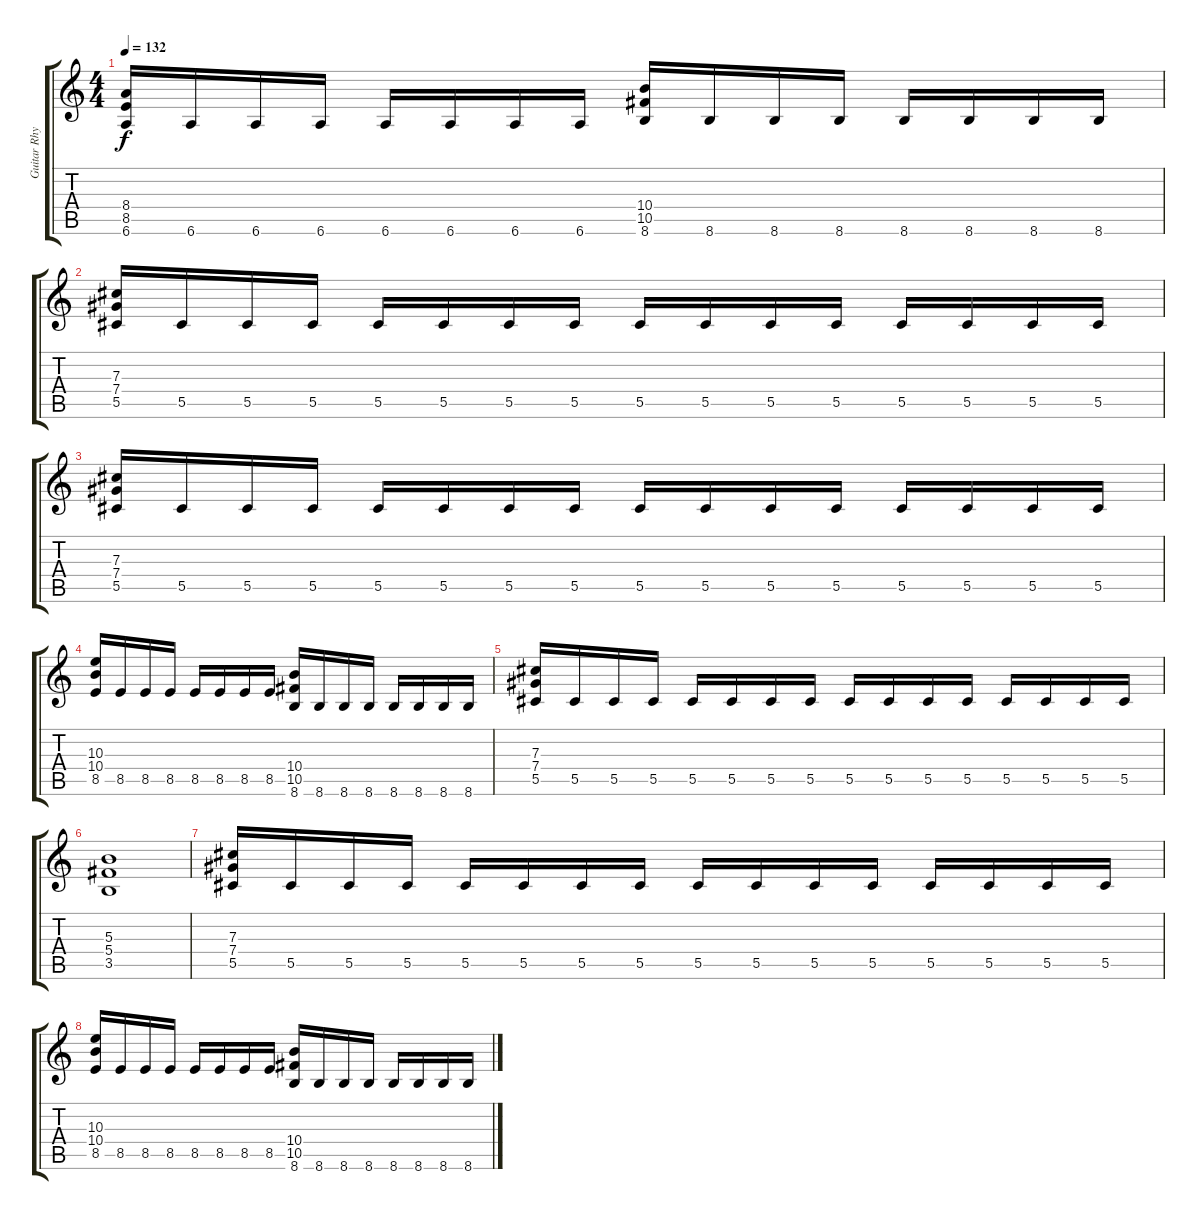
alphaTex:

\track ("Guitar Rhythm" "Guitar Rhy") {instrument distortionguitar}
\staff {score tabs}
\tuning (Eb4 Bb3 Gb3 Db3 Ab2 Eb2) {hide}
\ts (4 4)
\tempo 132
\clef g2
\ks c
(8.4 8.5 6.6).16{dy f} 6.6.16 6.6.16 6.6.16 6.6.16 6.6.16 6.6.16 6.6.16 (10.4 10.5 8.6).16 8.6.16 8.6.16 8.6.16 8.6.16 8.6.16 8.6.16 8.6.16 |
(7.3 7.4 5.5).16 5.5.16 5.5.16 5.5.16 5.5.16 5.5.16 5.5.16 5.5.16 5.5.16 5.5.16 5.5.16 5.5.16 5.5.16 5.5.16 5.5.16 5.5.16 |
(7.3 7.4 5.5).16 5.5.16 5.5.16 5.5.16 5.5.16 5.5.16 5.5.16 5.5.16 5.5.16 5.5.16 5.5.16 5.5.16 5.5.16 5.5.16 5.5.16 5.5.16 |
(10.3 10.4 8.5).16 8.5.16 8.5.16 8.5.16 8.5.16 8.5.16 8.5.16 8.5.16 (10.4 10.5 8.6).16 8.6.16 8.6.16 8.6.16 8.6.16 8.6.16 8.6.16 8.6.16 |
(7.3 7.4 5.5).16 5.5.16 5.5.16 5.5.16 5.5.16 5.5.16 5.5.16 5.5.16 5.5.16 5.5.16 5.5.16 5.5.16 5.5.16 5.5.16 5.5.16 5.5.16 |
(5.3 5.4 3.5).1 |
(7.3 7.4 5.5).16 5.5.16 5.5.16 5.5.16 5.5.16 5.5.16 5.5.16 5.5.16 5.5.16 5.5.16 5.5.16 5.5.16 5.5.16 5.5.16 5.5.16 5.5.16 |
(10.3 10.4 8.5).16 8.5.16 8.5.16 8.5.16 8.5.16 8.5.16 8.5.16 8.5.16 (10.4 10.5 8.6).16 8.6.16 8.6.16 8.6.16 8.6.16 8.6.16 8.6.16 8.6.16
